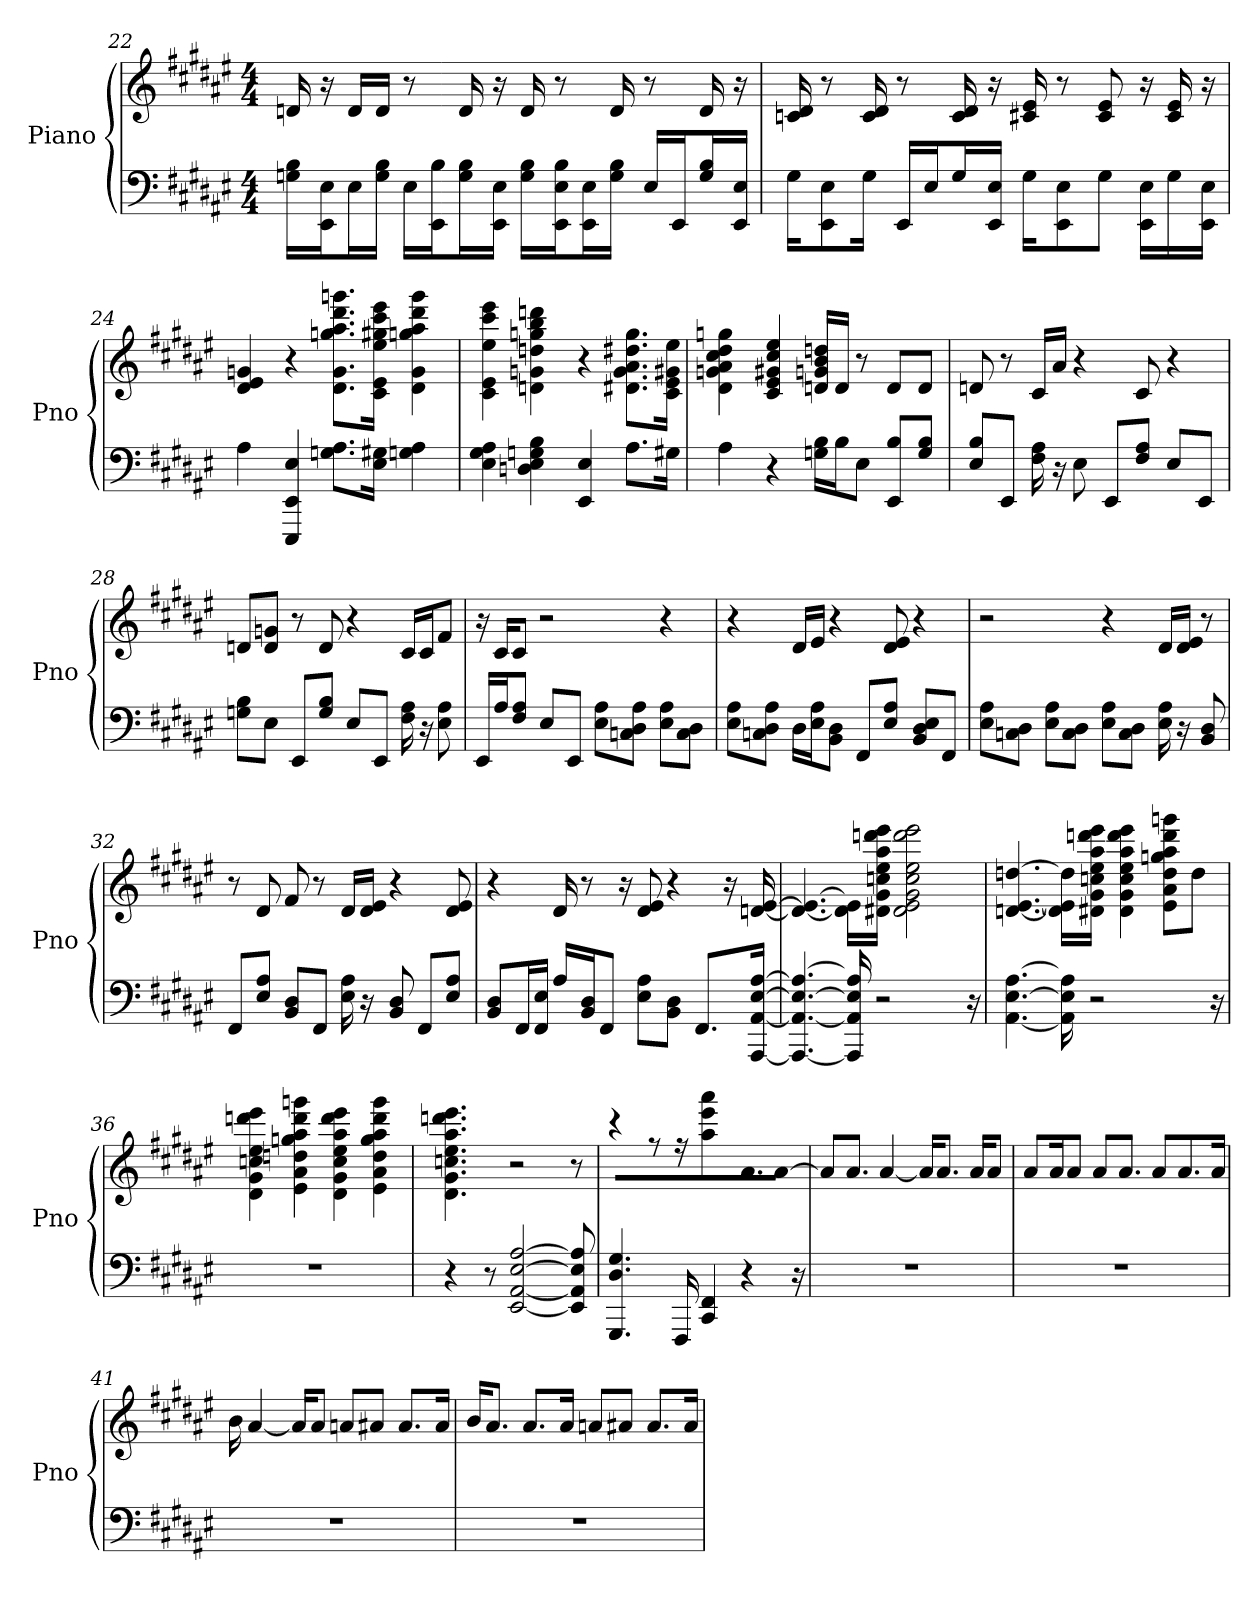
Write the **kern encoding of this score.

**kern	**kern
*part1	*part1
*staff2	*staff1
*I"Piano	*
*I'Pno	*
*clefF4	*clefG2
*k[f#c#g#d#a#e#]	*k[f#c#g#d#a#e#]
*F#:	*F#:
*M4/4	*M4/4
=22	=22
16G\ 16B\LL	16d
16EE#\ 16E#\J	16r
16E#\L	16d/LL
16B\ 16G\JJ	16d/JJ
16E#\LL	8r
16EE#\ 16B\J	.
16B\ 16G\L	16d
16EE#\ 16E#\JJ	16r
16B\ 16G\LL	16d
16EE#\ 16E#\ 16B\J	8r
16E#\ 16EE#\L	.
16B\ 16G\JJ	16d
16E#/LL	8r
16EE#/J	.
16B/ 16G/L	16d
16E#/ 16EE#/JJ	16r
=23	=23
16G#\KL	16d# 16c
8E#\ 8EE#\	8r
16G#\Jk	16d# 16c
16EE#/LL	8r
16E#/J	.
16G#/L	16d# 16c
16E#/ 16EE#/JJ	16r
16G#\KL	16c# 16e#
8E#\ 8EE#\	8r
8G#\J	8c# 8e#
16E#\ 16EE#\LL	16r
16G#\	16e# 16c#
16EE#\ 16E#\JJ	16r
=24	=24
4A#	4e# 4d# 4g
4EE# 4E# 4EEE#	4r
8.G\ 8.A#\L	8.d#\ 8.ggg\ 8.ddd#\ 8.gg\ 8.aa#\ 8.g\L
16E#\ 16G#\Jk	16e#\ 16ccc#\ 16ee#\ 16c#\ 16gg#\ 16eee#\Jk
4G 4A#	4aa# 4g 4ddd# 4ggg 4gg 4d#
=25	=25
4A# 4G# 4E#	4ccc# 4c# 4ee# 4e# 4eee#
4G 4E# 4D 4B	4ddd 4d 4g 4gg 4dd 4bb
4E# 4EE#	4r
8.A#\L	8.dd#\ 8.g\ 8.a#\ 8.gg\ 8.d#\L
16G#\Jk	16e#\ 16c#\ 16ee#\ 16g#\Jk
=26	=26
4A#	4g 4cc# 4a# 4dd# 4gg 4d#
4r	4g# 4ee# 4e# 4cc# 4c#
16G\ 16B\LL	16d/ 16dd/ 16g/ 16b/LL
16B\J	16d/JJ
8E#\J	8r
8EE#/ 8B/L	8d/L
8B/ 8G/J	8d/J
=27	=27
8E#/ 8B/L	8d
8EE#/J	8r
16F# 16A#	16c#/LL
16r	16a#/JJ
8E#	4r
8EE#/L	.
8F#/ 8A#/J	8c#
8E#/L	4r
8EE#/J	.
=28	=28
8G\ 8B\L	8d/L
8E#\J	8g/ 8d/J
8EE#/L	8r
8G/ 8B/J	8d
8E#/L	4r
8EE#/J	.
16A# 16F#	16c#/LL
16r	16c#/J
8A# 8E#	8f#/J
=29	=29
16EE#/LL	16r
16A#/J	16c#/KL
8A#/ 8F#/J	8c#/J
8E#/L	2r
8EE#/J	.
8A#\ 8E#\L	.
8C\ 8D#\ 8A#\J	.
8E#\ 8A#\L	4r
8C\ 8D#\J	.
=30	=30
8E#\ 8A#\L	4r
8C\ 8D#\ 8A#\J	.
16D#\LL	16d#/LL
16E#\ 16A#\J	16e#/JJ
8BB\ 8D#\J	4r
8FF#/L	.
8E#/ 8A#/J	8d# 8e#
8E#/ 8D#/ 8BB/L	4r
8FF#/J	.
=31	=31
8E#\ 8A#\L	2r
8D#\ 8C\J	.
8E#\ 8A#\L	.
8D#\ 8C\J	.
8A#\ 8E#\L	4r
8D#\ 8C\J	.
16A# 16E#	16d#/LL
16r	16e#/ 16d#/JJ
8BB 8D#	8r
=32	=32
8FF#/L	8r
8E#/ 8A#/J	8d#
8D#/ 8BB/L	8f#
8FF#/J	8r
16E# 16A#	16d#/LL
16r	16d#/ 16e#/JJ
8BB 8D#	4r
8FF#/L	.
8A#/ 8E#/J	8d# 8e#
=33	=33
8BB/ 8D#/L	4r
16FF#/L	.
16FF#/ 16E#/JJ	.
16A#/LL	16d#
16D#/ 16BB/J	8r
8FF#/J	.
.	16r
8A#\ 8E#\L	8e# 8d#
8BB\ 8D#\J	4r
8.FF#/L	.
.	16r
[16AAA#/ [16AA#/ [16A#/ [16E#/Jk	[16d [16e#
=34	=34
4.AAA#_ 4.AA#_ 4.A#_ 4.E#_	4.d_ 4.e#_
16AAA#] 16AA#] 16A#] 16E#]	16d]\ 16e#]\LL
2r	16g#\ 16aa#\ 16ddd\ 16cc\ 16d#\ 16ee#\ 16eee#\JJ
.	2e# 2ee# 2eee# 2d# 2ddd 2cc 2g#
16r	.
=35	=35
[4.AA# [4.A# [4.E#	[4.dd [4.d [4.e#
16AA#] 16A#] 16E#]	16dd]\ 16d]\ 16e#]\LL
2r	16ee#\ 16g#\ 16d#\ 16ddd\ 16eee#\ 16cc\ 16aa#\JJ
.	4ddd 4g# 4ee# 4aa# 4d# 4cc 4eee#
.	8ggg\ 8ddd\ 8a#\ 8aa#\ 8dd\ 8e#\ 8gg\L
.	8dd\J
16r	.
=36	=36
1r	4eee# 4ddd 4d# 4ee# 4g# 4cc
.	4aa# 4a# 4ggg 4dd 4e# 4gg 4ddd
.	4eee# 4aa# 4ddd 4d# 4g# 4ee# 4cc
.	4gg 4dd 4ddd 4e# 4a# 4ggg 4aa#
=37	=37
4r	4.eee# 4.cc 4.ee# 4.g# 4.ddd 4.d# 4.aa#
8r	.
[2E# [2EE# [2A# [2AA#	2r
8E#] 8EE#] 8A#] 8AA#]	8r
=38	=38
4.GGG# 4.G# 4.D#	4r
.	8r
16FFF#	16r
4CC# 4FF#	4eee# 4aaa# 4aa#
4r	8.a#
.	[8a#J
16r	.
=39	=39
1r	8a#/L]
.	8.a#/J
.	[4a#
.	16a#/KL]
.	8.a#/J
.	16a#/KL
.	8a#/J
=40	=40
1r	8a#/L
.	16a#/K
.	8a#/J
.	8a#/L
.	8.a#/J
.	8a#/L
.	8.a#/
.	16a#/Jk
=41	=41
1r	16b
.	[4a#
.	16a#/KL]
.	8a#/J
.	8a/L
.	8a#/J
.	8.a#/L
.	16a#/Jk
=42	=42
1r	16b/KL
.	8.a#/J
.	8.a#/L
.	16a#/Jk
.	8a/L
.	8a#/J
.	8.a#/L
.	16a#/Jk
=	=
*-	*-
